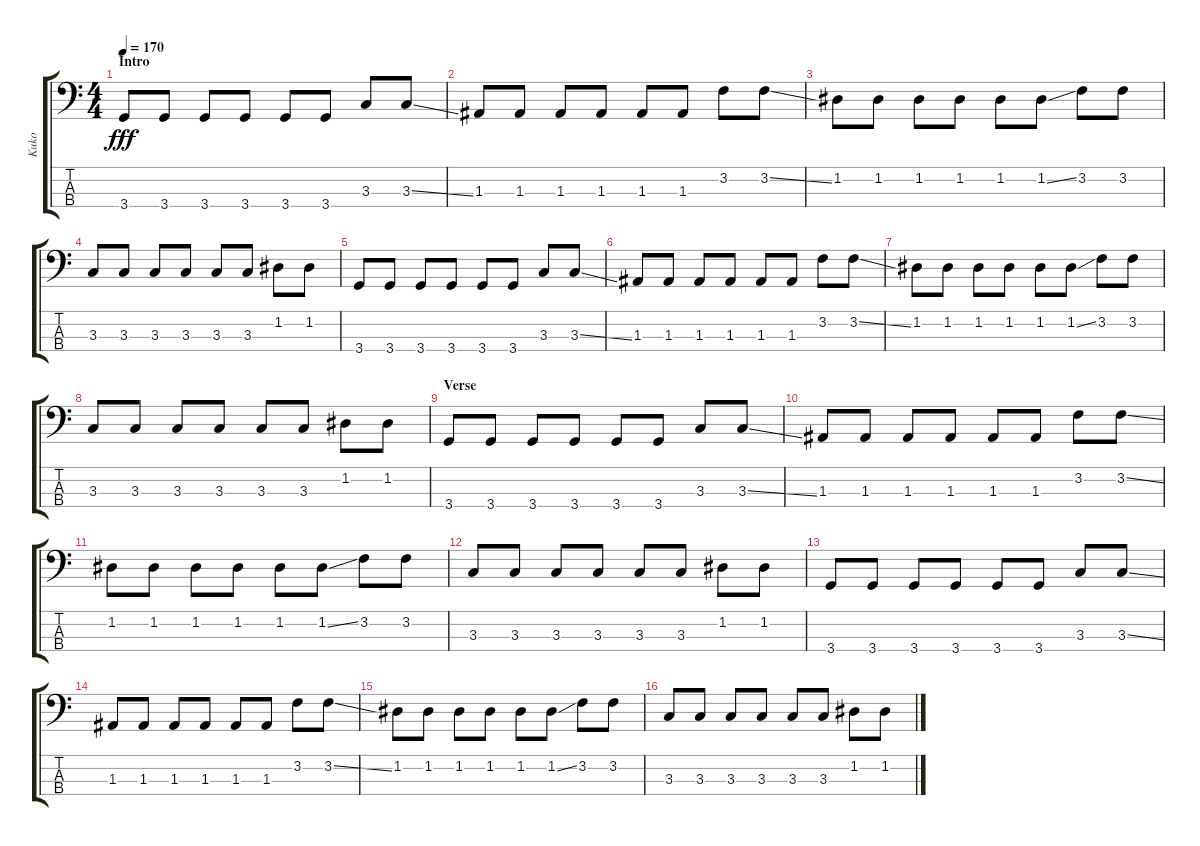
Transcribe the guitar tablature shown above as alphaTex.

\track ("Kuko" "Kuko") {instrument electricbasspick}
\staff {score tabs}
\tuning (G2 D2 A1 E1) {hide}
\ts (4 4)
\section ("" "Intro")
\tempo 170
\clef f4
\ks c
3.4.8{dy fff instrument electricbasspick} 3.4.8 3.4.8 3.4.8 3.4.8 3.4.8 3.3.8 3.3{ss}.8 |
1.3.8 1.3.8 1.3.8 1.3.8 1.3.8 1.3.8 3.2.8 3.2{ss}.8 |
1.2.8 1.2.8 1.2.8 1.2.8 1.2.8 1.2{ss}.8 3.2.8 3.2.8 |
3.3.8 3.3.8 3.3.8 3.3.8 3.3.8 3.3.8 1.2.8 1.2.8 |
3.4.8 3.4.8 3.4.8 3.4.8 3.4.8 3.4.8 3.3.8 3.3{ss}.8 |
1.3.8 1.3.8 1.3.8 1.3.8 1.3.8 1.3.8 3.2.8 3.2{ss}.8 |
1.2.8 1.2.8 1.2.8 1.2.8 1.2.8 1.2{ss}.8 3.2.8 3.2.8 |
3.3.8 3.3.8 3.3.8 3.3.8 3.3.8 3.3.8 1.2.8 1.2.8 |
\section ("" "Verse")
3.4.8 3.4.8 3.4.8 3.4.8 3.4.8 3.4.8 3.3.8 3.3{ss}.8 |
1.3.8 1.3.8 1.3.8 1.3.8 1.3.8 1.3.8 3.2.8 3.2{ss}.8 |
1.2.8 1.2.8 1.2.8 1.2.8 1.2.8 1.2{ss}.8 3.2.8 3.2.8 |
3.3.8 3.3.8 3.3.8 3.3.8 3.3.8 3.3.8 1.2.8 1.2.8 |
3.4.8 3.4.8 3.4.8 3.4.8 3.4.8 3.4.8 3.3.8 3.3{ss}.8 |
1.3.8 1.3.8 1.3.8 1.3.8 1.3.8 1.3.8 3.2.8 3.2{ss}.8 |
1.2.8 1.2.8 1.2.8 1.2.8 1.2.8 1.2{ss}.8 3.2.8 3.2.8 |
3.3.8 3.3.8 3.3.8 3.3.8 3.3.8 3.3.8 1.2.8 1.2.8
